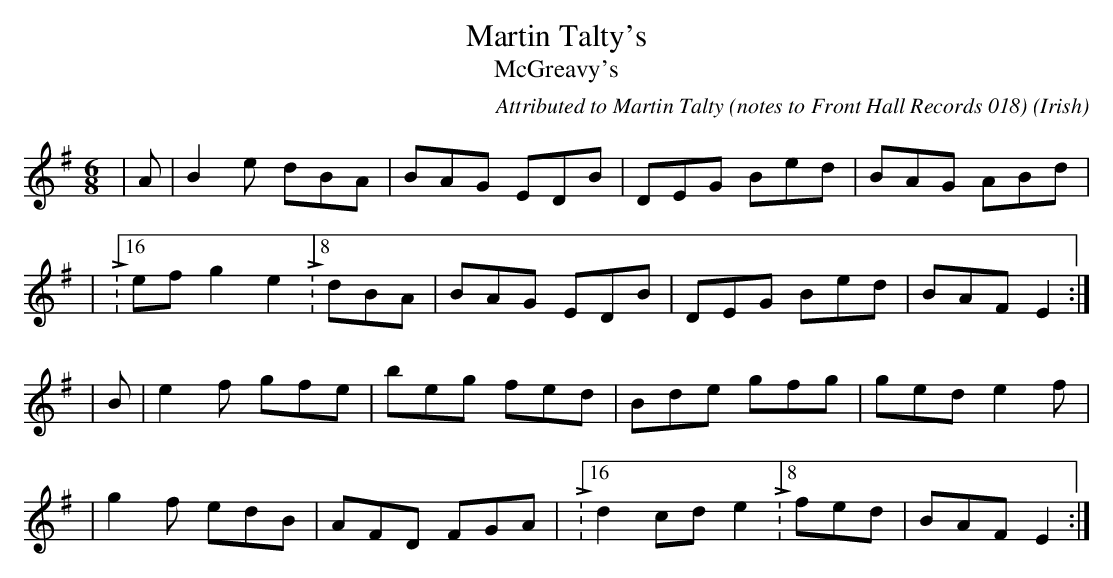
X:1
T:Martin Talty's
T:McGreavy's
C:Attributed to Martin Talty (notes to Front Hall Records 018)
M:6/8
O:Irish
K:G
|A|B2e dBA|BAG EDB|DEG Bed|BAG ABd|
|L:16 efg2e2 L:8 dBA|BAG EDB|DEG Bed|BAF E2:|
|B|e2f gfe|beg fed|Bde gfg|ged e2f|
|g2f edB|AFD FGA|L:16 d2cde2 L:8 fed|BAF E2:|
